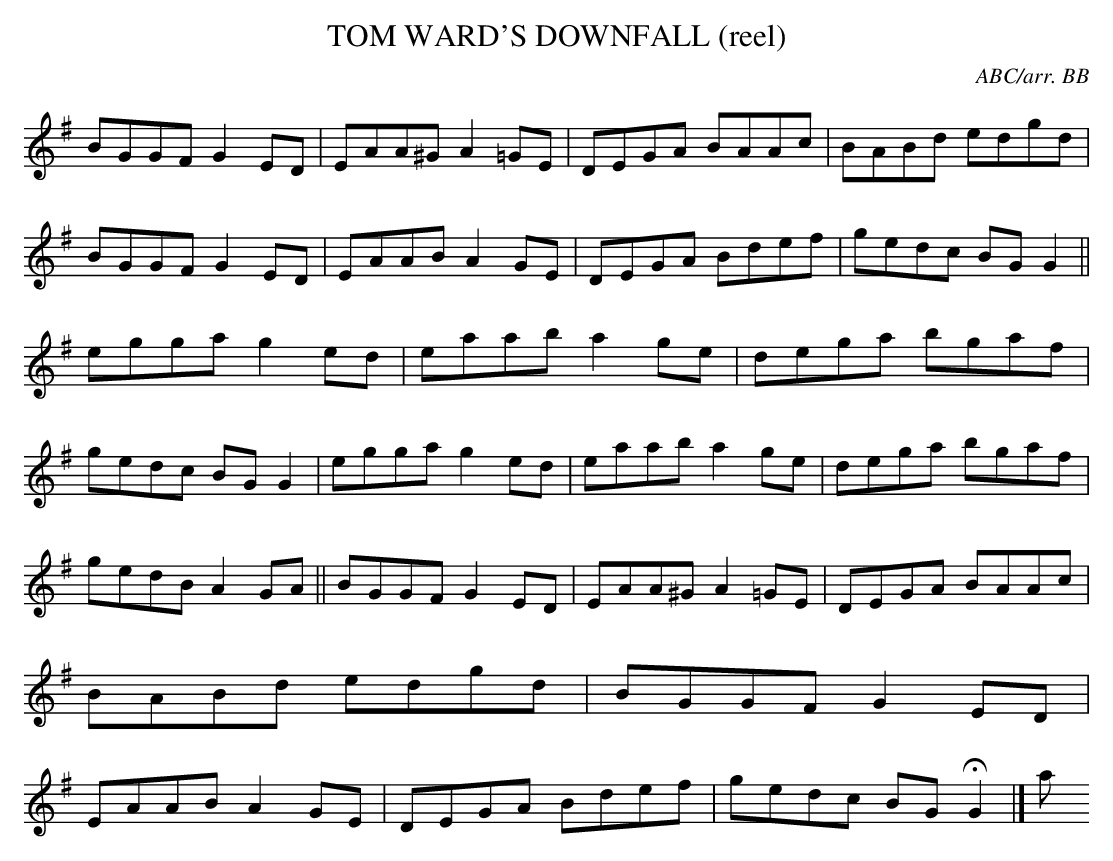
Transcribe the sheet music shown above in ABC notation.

X:1
T:TOM WARD'S DOWNFALL (reel)\
C:ABC/arr. BB\
as AABB today but I've kept it as A-B-A\
M:C\
K:G\
BGGF G2ED|EAA^G A2=GE|DEGA BAAc|BABd edgd|\
BGGF G2ED|EAAB A2GE|DEGA Bdef|gedc BGG2 ||\
egga g2ed|eaab a2ge|dega bgaf|gedc BGG2|\
egga g2ed|eaab a2ge|dega bgaf|gedB A2GA||\
BGGF G2ED|EAA^G A2=GE|DEGA BAAc|BABd edgd|\
BGGF G2ED|EAAB A2GE|DEGA Bdef|gedc BGHG2|]\
a\
\
\
